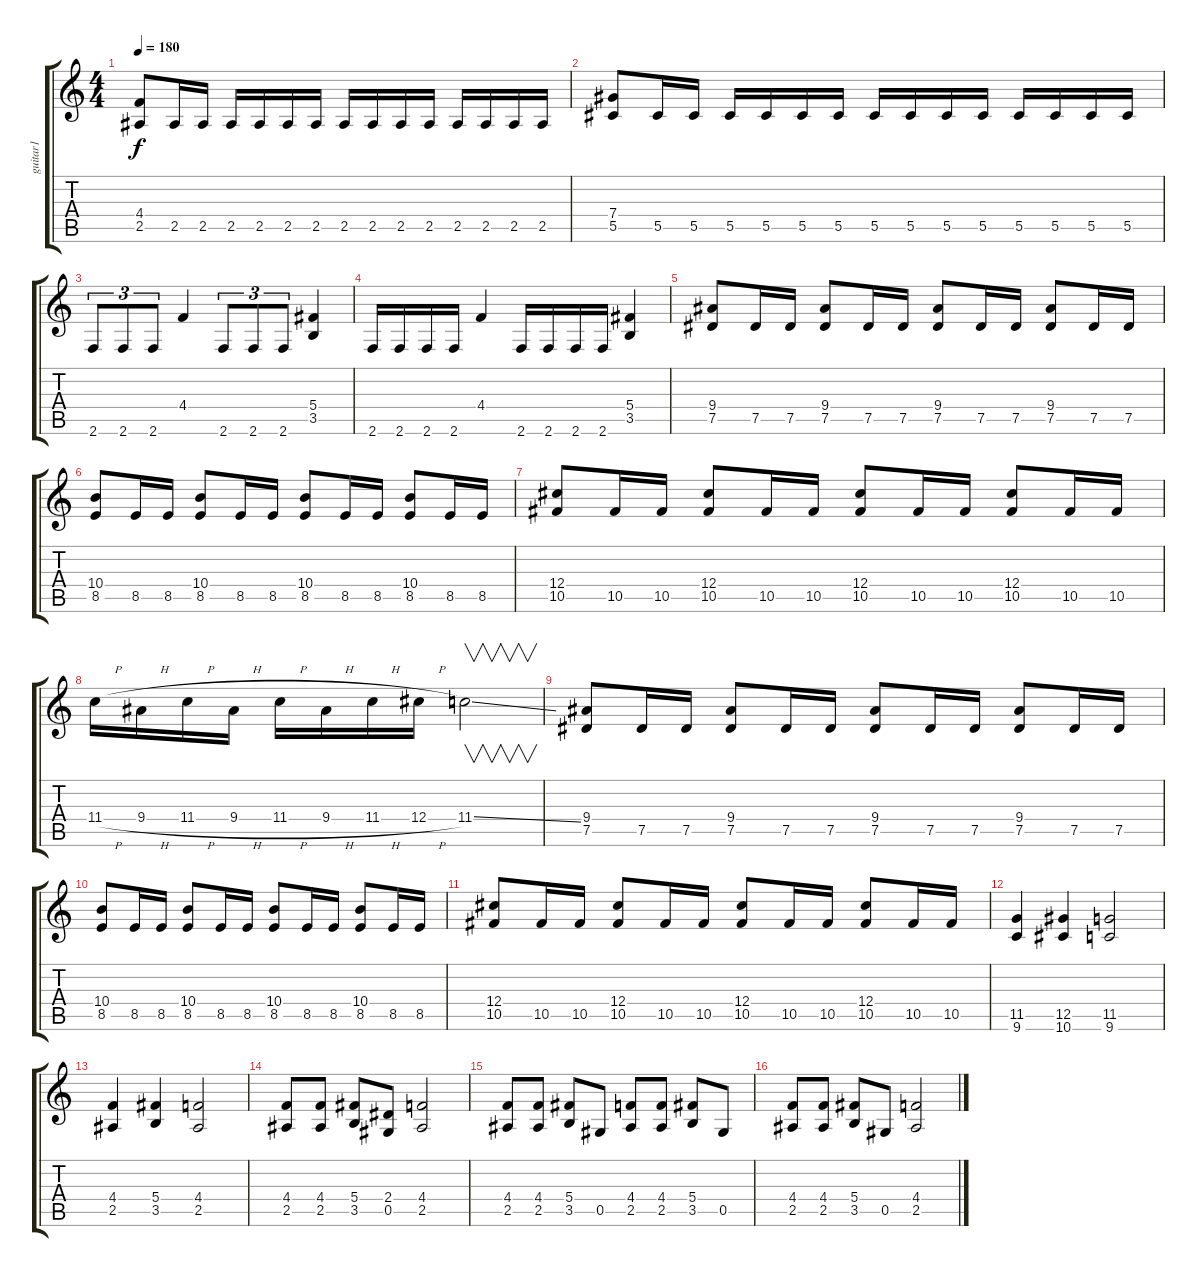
\track ("guitar1" "guitar1") {instrument distortionguitar}
\staff {score tabs}
\tuning (Eb4 Bb3 Gb3 Db3 Ab2 Eb2) {hide}
\ts (4 4)
\tempo 180
\clef g2
\ks c
(4.4 2.5).8{dy f} 2.5.16 2.5.16 2.5.16 2.5.16 2.5.16 2.5.16 2.5.16 2.5.16 2.5.16 2.5.16 2.5.16 2.5.16 2.5.16 2.5.16 |
(7.4 5.5).8 5.5.16 5.5.16 5.5.16 5.5.16 5.5.16 5.5.16 5.5.16 5.5.16 5.5.16 5.5.16 5.5.16 5.5.16 5.5.16 5.5.16 |
2.6.8{tu (3 2)} 2.6.8{tu (3 2)} 2.6.8{tu (3 2)} 4.4.4 2.6.8{tu (3 2)} 2.6.8{tu (3 2)} 2.6.8{tu (3 2)} (5.4 3.5).4 |
2.6.16 2.6.16 2.6.16 2.6.16 4.4.4 2.6.16 2.6.16 2.6.16 2.6.16 (5.4 3.5).4 |
(9.4 7.5).8 7.5.16 7.5.16 (9.4 7.5).8 7.5.16 7.5.16 (9.4 7.5).8 7.5.16 7.5.16 (9.4 7.5).8 7.5.16 7.5.16 |
(10.4 8.5).8 8.5.16 8.5.16 (10.4 8.5).8 8.5.16 8.5.16 (10.4 8.5).8 8.5.16 8.5.16 (10.4 8.5).8 8.5.16 8.5.16 |
(12.4 10.5).8 10.5.16 10.5.16 (12.4 10.5).8 10.5.16 10.5.16 (12.4 10.5).8 10.5.16 10.5.16 (12.4 10.5).8 10.5.16 10.5.16 |
11.4{h}.16 9.4{h}.16 11.4{h}.16 9.4{h}.16 11.4{h}.16 9.4{h}.16 11.4{h}.16 12.4{h}.16 11.4{ss}.2{v} |
(9.4 7.5).8 7.5.16 7.5.16 (9.4 7.5).8 7.5.16 7.5.16 (9.4 7.5).8 7.5.16 7.5.16 (9.4 7.5).8 7.5.16 7.5.16 |
(10.4 8.5).8 8.5.16 8.5.16 (10.4 8.5).8 8.5.16 8.5.16 (10.4 8.5).8 8.5.16 8.5.16 (10.4 8.5).8 8.5.16 8.5.16 |
(12.4 10.5).8 10.5.16 10.5.16 (12.4 10.5).8 10.5.16 10.5.16 (12.4 10.5).8 10.5.16 10.5.16 (12.4 10.5).8 10.5.16 10.5.16 |
(11.5 9.6).4 (12.5 10.6).4 (11.5 9.6).2 |
(4.4 2.5).4 (5.4 3.5).4 (4.4 2.5).2 |
(4.4 2.5).8 (4.4 2.5).8 (5.4 3.5).8 (2.4 0.5).8 (4.4 2.5).2 |
(4.4 2.5).8 (4.4 2.5).8 (5.4 3.5).8 0.5.8 (4.4 2.5).8 (4.4 2.5).8 (5.4 3.5).8 0.5.8 |
(4.4 2.5).8 (4.4 2.5).8 (5.4 3.5).8 0.5.8 (4.4 2.5).2
